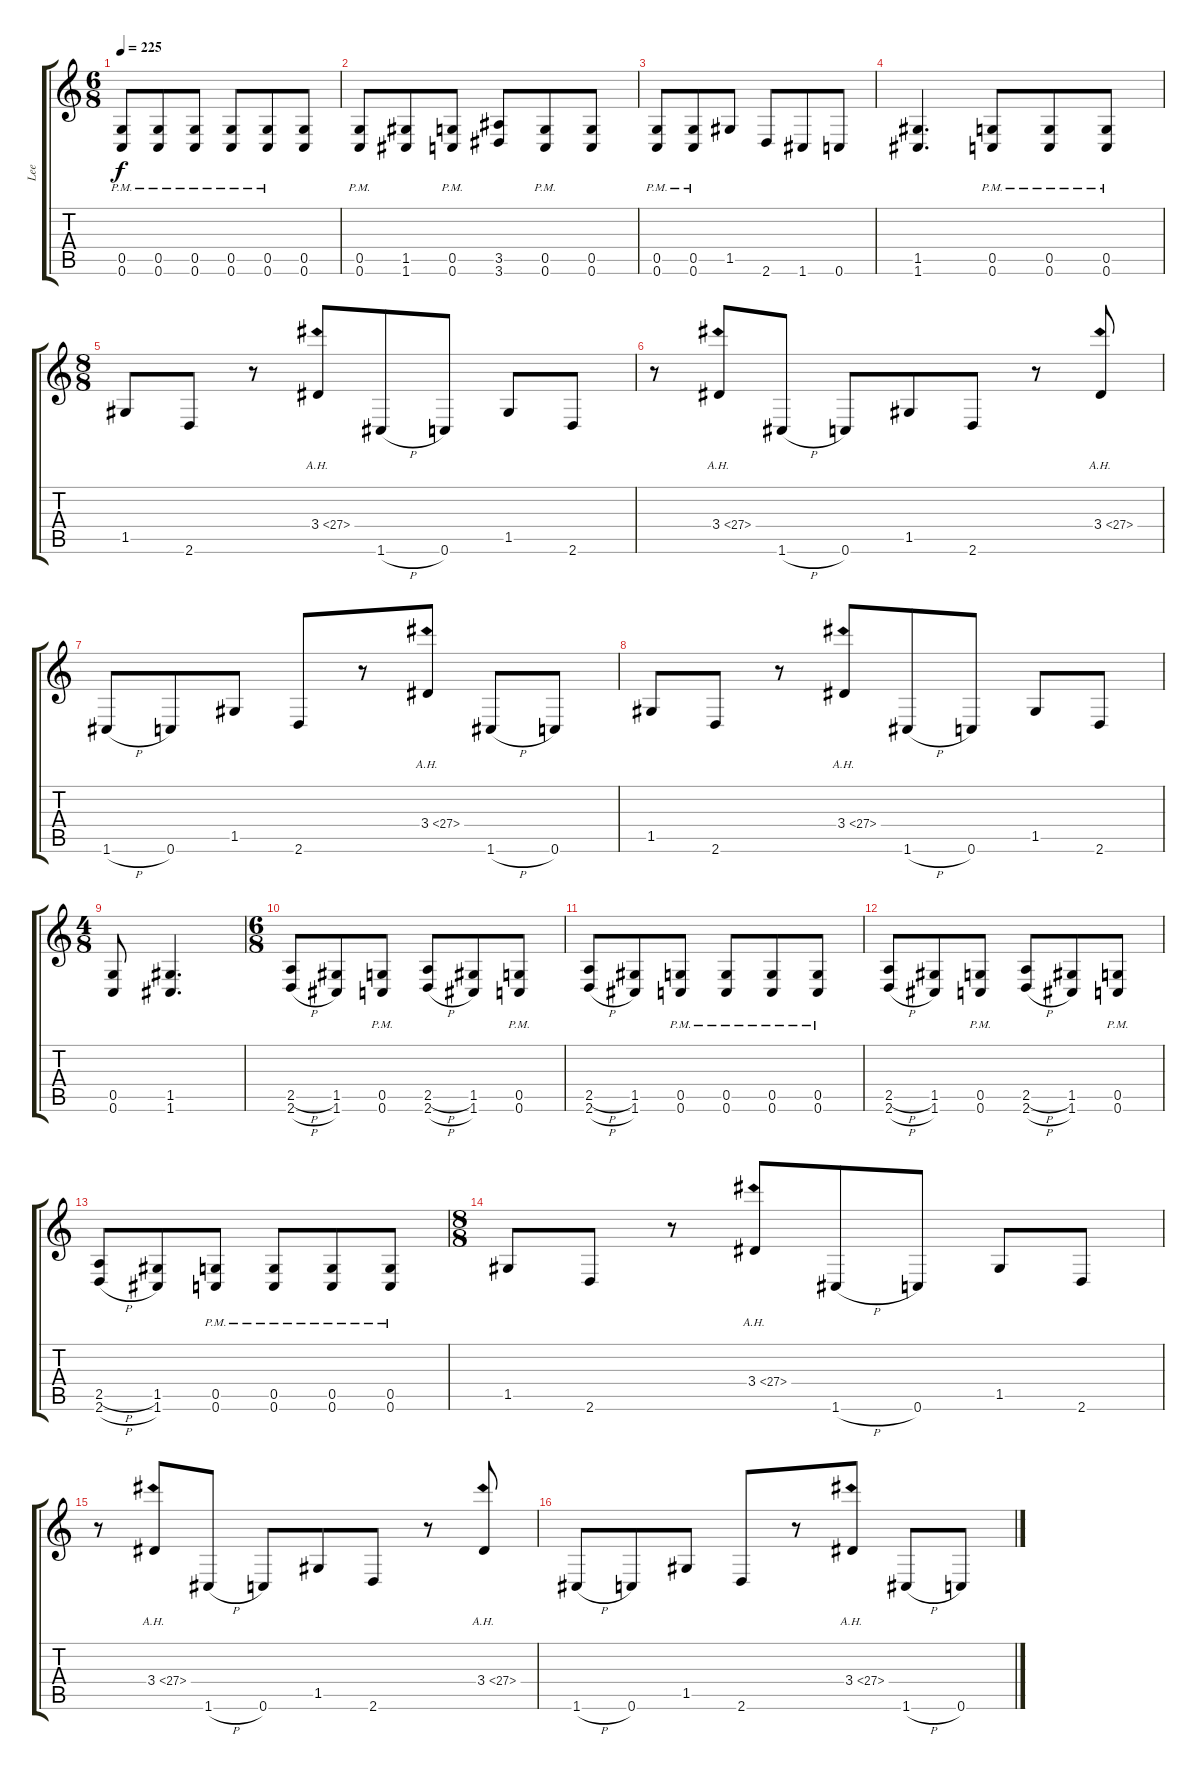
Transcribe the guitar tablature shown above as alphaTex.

\track ("Lee" "Lee") {instrument distortionguitar}
\staff {score tabs}
\tuning (D4 A3 F3 C3 G2 C2) {hide}
\ts (6 8)
\tempo 225
\clef g2
\ks c
(0.5{pm} 0.6{pm}).8{dy f} (0.5{pm} 0.6{pm}).8 (0.5{pm} 0.6{pm}).8 (0.5{pm} 0.6{pm}).8 (0.5{pm} 0.6{pm}).8 (0.5 0.6).8 |
(0.5{pm} 0.6{pm}).8 (1.5 1.6).8 (0.5{pm} 0.6{pm}).8 (3.5 3.6).8 (0.5{pm} 0.6{pm}).8 (0.5 0.6).8 |
(0.5{pm} 0.6{pm}).8 (0.5{pm} 0.6{pm}).8 1.5.8 2.6.8 1.6.8 0.6.8 |
(1.5 1.6).4{d} (0.5{pm} 0.6{pm}).8 (0.5{pm} 0.6{pm}).8 (0.5{pm} 0.6{pm}).8 |
\ts (8 8)
1.5.8 2.6.8 r.8 3.4{ah 24}.8 1.6{h}.8 0.6.8 1.5.8 2.6.8 |
r.8 3.4{ah 24}.8 1.6{h}.8 0.6.8 1.5.8 2.6.8 r.8 3.4{ah 24}.8 |
1.6{h}.8 0.6.8 1.5.8 2.6.8 r.8 3.4{ah 24}.8 1.6{h}.8 0.6.8 |
1.5.8 2.6.8 r.8 3.4{ah 24}.8 1.6{h}.8 0.6.8 1.5.8 2.6.8 |
\ts (4 8)
(0.5 0.6).8 (1.5 1.6).4{d} |
\ts (6 8)
(2.5{h} 2.6{h}).8 (1.5 1.6).8 (0.5{pm} 0.6{pm}).8 (2.5{h} 2.6{h}).8 (1.5 1.6).8 (0.5{pm} 0.6{pm}).8 |
(2.5{h} 2.6{h}).8 (1.5 1.6).8 (0.5{pm} 0.6{pm}).8 (0.5{pm} 0.6{pm}).8 (0.5{pm} 0.6{pm}).8 (0.5{pm} 0.6{pm}).8 |
(2.5{h} 2.6{h}).8 (1.5 1.6).8 (0.5{pm} 0.6{pm}).8 (2.5{h} 2.6{h}).8 (1.5 1.6).8 (0.5{pm} 0.6{pm}).8 |
(2.5{h} 2.6{h}).8 (1.5 1.6).8 (0.5{pm} 0.6{pm}).8 (0.5{pm} 0.6{pm}).8 (0.5{pm} 0.6{pm}).8 (0.5{pm} 0.6{pm}).8 |
\ts (8 8)
1.5.8 2.6.8 r.8 3.4{ah 24}.8 1.6{h}.8 0.6.8 1.5.8 2.6.8 |
r.8 3.4{ah 24}.8 1.6{h}.8 0.6.8 1.5.8 2.6.8 r.8 3.4{ah 24}.8 |
1.6{h}.8 0.6.8 1.5.8 2.6.8 r.8 3.4{ah 24}.8 1.6{h}.8 0.6.8
